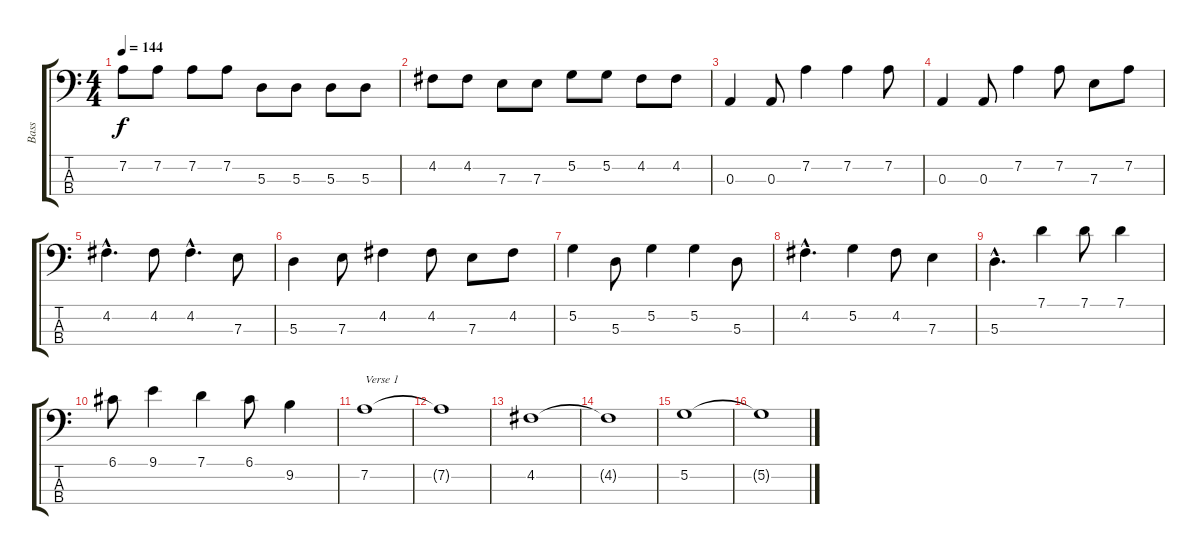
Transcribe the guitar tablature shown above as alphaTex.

\track ("Bass" "Bass") {instrument electricbassfinger}
\staff {score tabs}
\tuning (G2 D2 A1 E1) {hide}
\ts (4 4)
\tempo 144
\clef f4
\ks c
7.2.8{dy f} 7.2.8 7.2.8 7.2.8 5.3.8 5.3.8 5.3.8 5.3.8 |
4.2.8 4.2.8 7.3.8 7.3.8 5.2.8 5.2.8 4.2.8 4.2.8 |
0.3.4 0.3.8 7.2.4 7.2.4 7.2.8 |
0.3.4 0.3.8 7.2.4 7.2.8 7.3.8 7.2.8 |
4.2{hac}.4{d} 4.2.8 4.2{hac}.4{d} 7.3.8 |
5.3.4 7.3.8 4.2.4 4.2.8 7.3.8 4.2.8 |
5.2.4 5.3.8 5.2.4 5.2.4 5.3.8 |
4.2{hac}.4{d} 5.2.4 4.2.8 7.3.4 |
5.3{hac}.4{d} 7.1.4 7.1.8 7.1.4 |
6.1.8 9.1.4 7.1.4 6.1.8 9.2.4 |
7.2.1{txt "Verse 1"} |
7.2{t}.1 |
4.2.1 |
4.2{t}.1 |
5.2.1 |
5.2{t}.1
